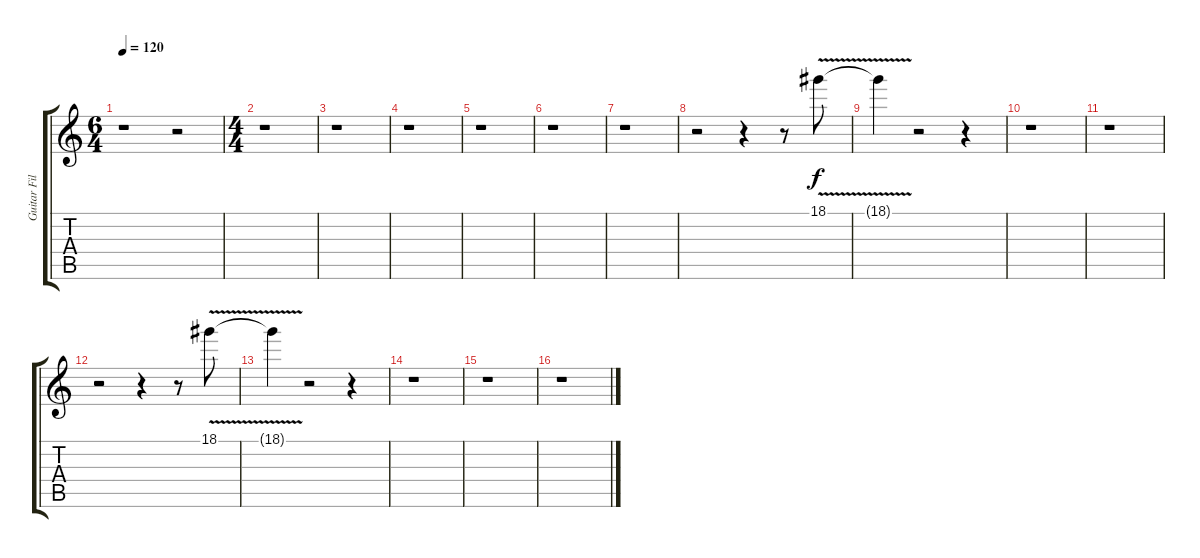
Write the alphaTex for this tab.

\track ("Guitar Fills" "Guitar Fil") {instrument overdrivenguitar}
\staff {score tabs}
\tuning (D4 A3 F3 C3 G2 C2) {hide}
\ts (6 4)
\tempo 120
\clef g2
\ks c
r.1{dy f instrument overdrivenguitar} r.2 |
\ts (4 4)
r.1 |
r.1 |
r.1 |
r.1 |
r.1 |
r.1 |
r.2 r.4 r.8 18.1{v}.8 |
18.1{t}.4 r.2 r.4 |
r.1 |
r.1 |
r.2 r.4 r.8 18.1{v}.8 |
18.1{t}.4 r.2 r.4 |
r.1 |
r.1 |
r.1
